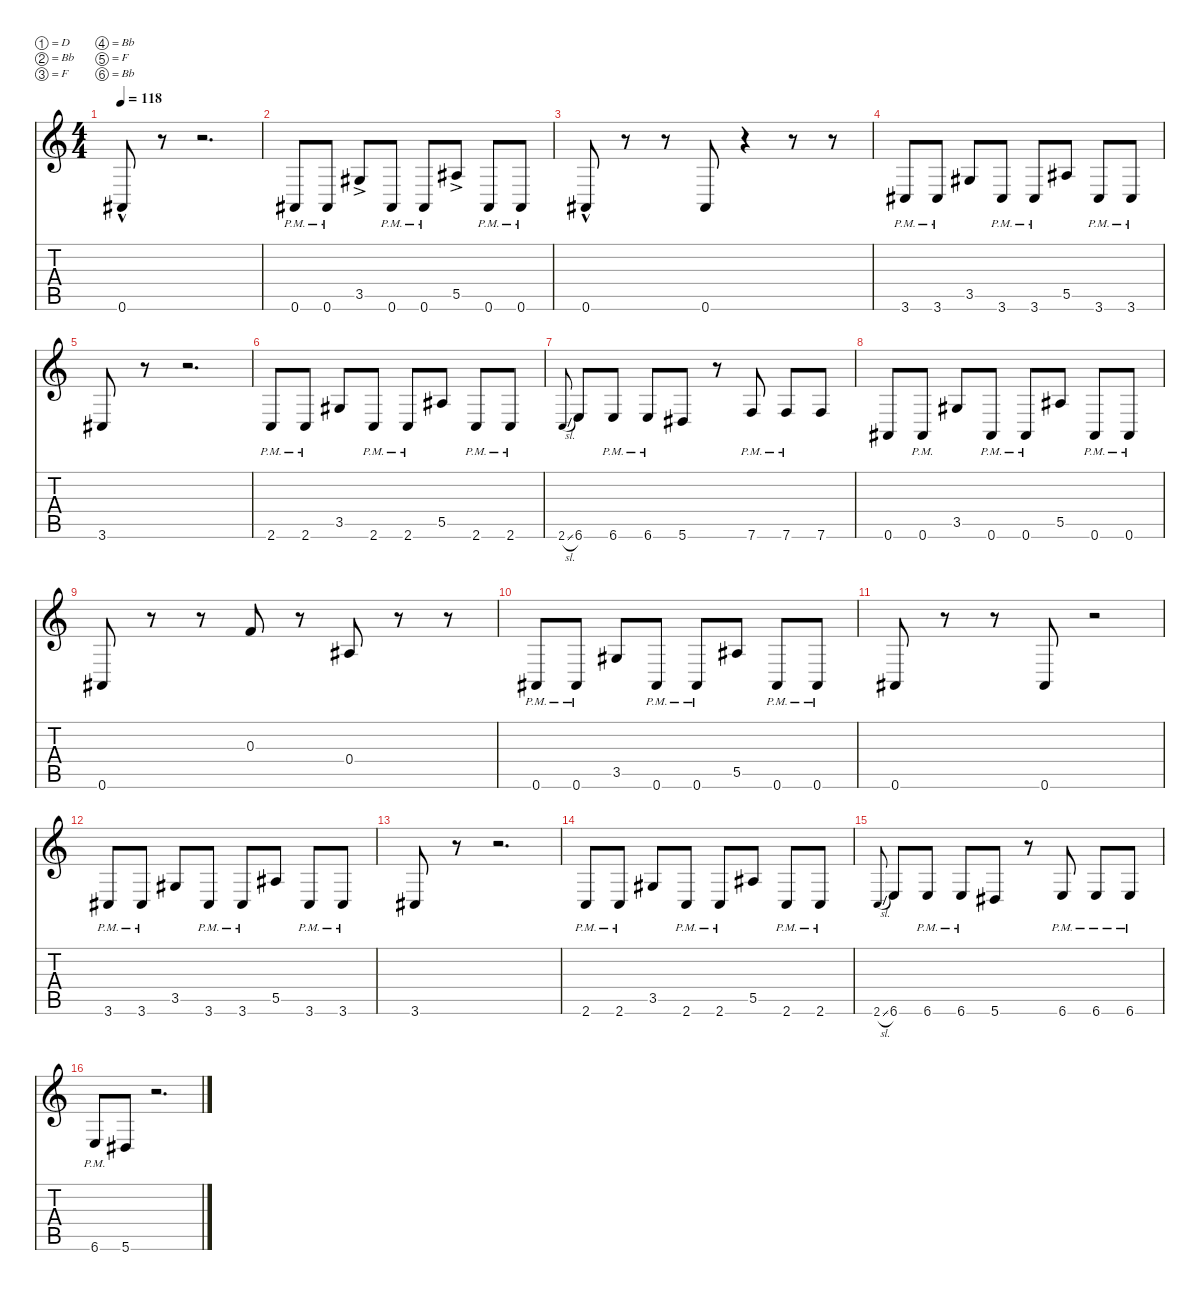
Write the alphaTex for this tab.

\defaultSystemsLayout 4
\hideDynamics
\bracketExtendMode nobrackets
\singleTrackTrackNamePolicy hidden
\multiTrackTrackNamePolicy hidden
\firstSystemTrackNameMode fullname
\otherSystemsTrackNameOrientation horizontal
\track ("Guitar 1" "jz.guit.") {defaultSystemsLayout 8 instrument electricguitarjazz}
\staff {score tabs}
\tuning (D4 Bb3 F3 Bb2 F2 Bb1)
\ts (4 4)
\tempo 118
\clef g2
\ks c
0.6{hac acc #}.8{dy mf beam Up} r.8{beam Up} r.2{d beam Up} |
0.6{pm acc #}.8{dy f beam Up} 0.6{pm acc #}.8{beam Up} 3.5{ac acc #}.8{beam Up} 0.6{pm acc #}.8{beam Up} 0.6{pm acc #}.8{beam Up} 5.5{ac acc #}.8{beam Up} 0.6{pm acc #}.8{beam Up} 0.6{pm acc #}.8{beam Up} |
0.6{hac acc #}.8{dy mf beam Up} r.8{beam Up} r.8{beam Up} 0.6{acc #}.8{dy f beam Up} r.4{beam Up} r.8{beam Up} r.8{beam Up} |
3.6{pm acc #}.8{beam Up} 3.6{pm acc #}.8{beam Up} 3.5{acc #}.8{beam Up} 3.6{pm acc #}.8{beam Up} 3.6{pm acc #}.8{beam Up} 5.5{acc #}.8{beam Up} 3.6{pm acc #}.8{beam Up} 3.6{pm acc #}.8{beam Up} |
3.6{acc #}.8{beam Up} r.8{beam Up} r.2{d beam Up} |
2.6{pm}.8{beam Up} 2.6{pm}.8{beam Up} 3.5{acc #}.8{beam Up} 2.6{pm}.8{beam Up} 2.6{pm}.8{beam Up} 5.5{acc #}.8{beam Up} 2.6{pm}.8{beam Up} 2.6{pm}.8{beam Up} |
2.6{sl}.8{gr onbeat dy mf beam Up} 6.6.8{dy f beam Up} 6.6{pm}.8{beam Up} 6.6{pm}.8{beam Up} 5.6{acc #}.8{beam Up} r.8{beam Up} 7.6{pm}.8{beam Up} 7.6{pm}.8{beam Up} 7.6.8{beam Up} |
0.6{acc #}.8{beam Up} 0.6{pm acc #}.8{beam Up} 3.5{acc #}.8{beam Up} 0.6{pm acc #}.8{beam Up} 0.6{pm acc #}.8{beam Up} 5.5{acc #}.8{beam Up} 0.6{pm acc #}.8{beam Up} 0.6{pm acc #}.8{beam Up} |
0.6{acc #}.8{beam Up} r.8{beam Up} r.8{beam Up} 0.3.8{beam Up} r.8{beam Up} 0.4{acc #}.8{beam Up} r.8{beam Up} r.8{beam Up} |
0.6{pm acc #}.8{beam Up} 0.6{pm acc #}.8{beam Up} 3.5{acc #}.8{beam Up} 0.6{pm acc #}.8{beam Up} 0.6{pm acc #}.8{beam Up} 5.5{acc #}.8{beam Up} 0.6{pm acc #}.8{beam Up} 0.6{pm acc #}.8{beam Up} |
0.6{acc #}.8{beam Up} r.8{beam Up} r.8{beam Up} 0.6{acc #}.8{beam Up} r.2{beam Up} |
3.6{pm acc #}.8{beam Up} 3.6{pm acc #}.8{beam Up} 3.5{acc #}.8{beam Up} 3.6{pm acc #}.8{beam Up} 3.6{pm acc #}.8{beam Up} 5.5{acc #}.8{beam Up} 3.6{pm acc #}.8{beam Up} 3.6{pm acc #}.8{beam Up} |
3.6{acc #}.8{beam Up} r.8{beam Up} r.2{d beam Up} |
2.6{pm}.8{beam Up} 2.6{pm}.8{beam Up} 3.5{acc #}.8{beam Up} 2.6{pm}.8{beam Up} 2.6{pm}.8{beam Up} 5.5{acc #}.8{beam Up} 2.6{pm}.8{beam Up} 2.6{pm}.8{beam Up} |
2.6{sl}.8{gr onbeat dy mf beam Up} 6.6.8{dy f beam Up} 6.6{pm}.8{beam Up} 6.6{pm}.8{beam Up} 5.6{acc #}.8{beam Up} r.8{beam Up} 6.6{pm}.8{beam Up} 6.6{pm}.8{beam Up} 6.6{pm}.8{beam Up} |
6.6{pm}.8{beam Up} 5.6{acc #}.8{beam Up} r.2{d beam Up}
